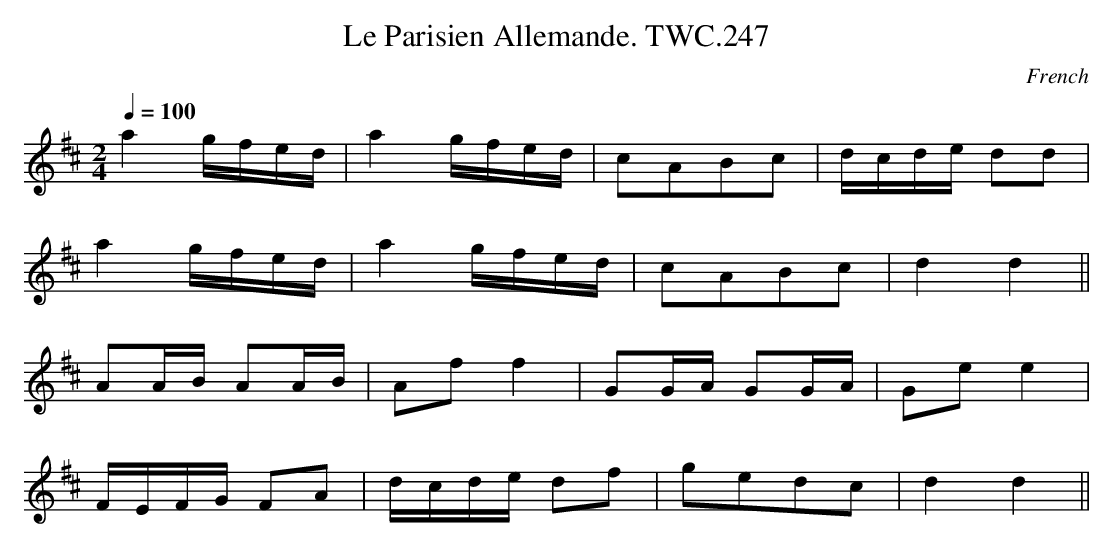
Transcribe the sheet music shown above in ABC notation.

X:1
T:Parisien Allemande. TWC.247, Le
M:2/4
L:1/8
Q:1/4=100
C:French
K:D
a2 g/f/e/d/|a2 g/f/e/d/|cABc|d/c/d/e/ dd|
a2 g/f/e/d/|a2g/f/e/d/|cABc|d2d2||
AA/B/ AA/B/|Aff2|GG/A/ GG/A/|Gee2|
F/E/F/G/ FA|d/c/d/e/ df|gedc|d2d2||
